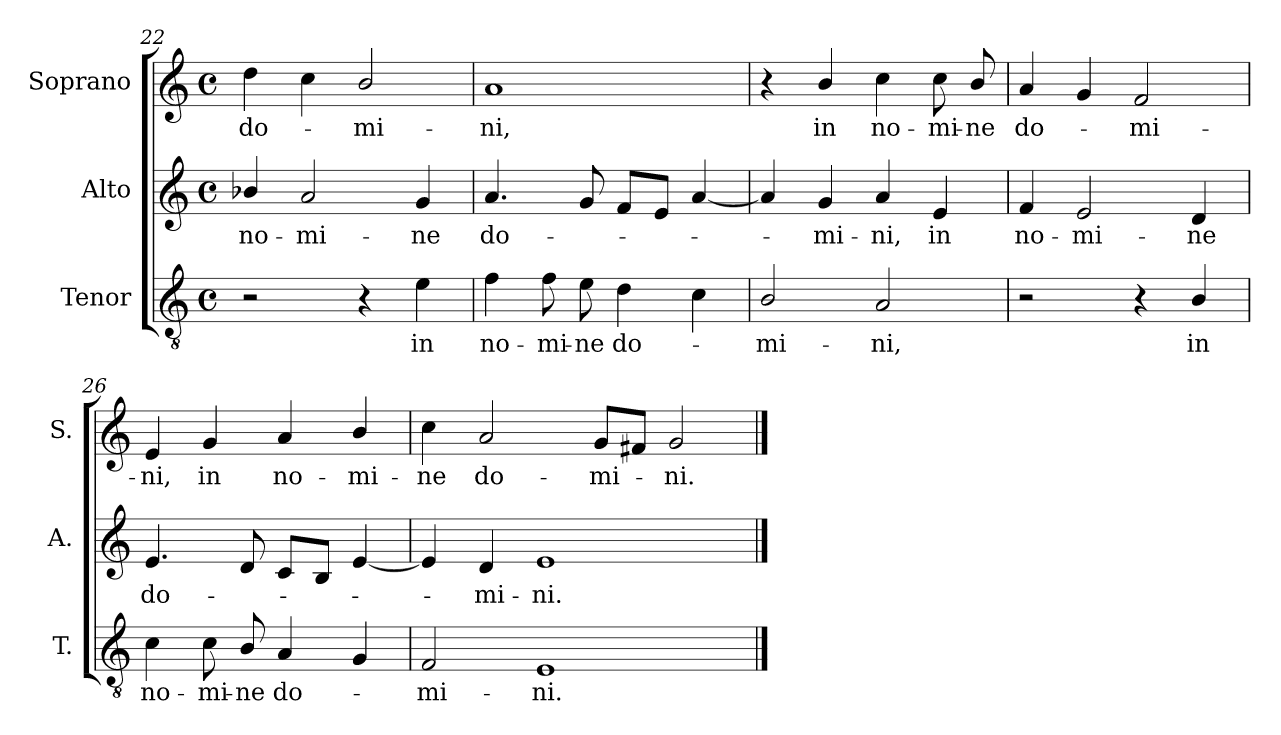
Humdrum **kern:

**kern	**text	**kern	**text	**kern	**text
*part3	*part3	*part2	*part2	*part1	*part1
*staff3	*staff3	*staff2	*staff2	*staff1	*staff1
*I"Tenor	*	*I"Alto	*	*I"Soprano	*
*I'T.	*	*I'A.	*	*I'S.	*
*clefGv2	*	*clefG2	*	*clefG2	*
*ITrd7c12	*	*	*	*	*
*k[]	*	*k[]	*	*k[]	*
*C:	*	*C:	*	*C:	*
*M4/4	*	*M4/4	*	*M4/4	*
*met(c)	*	*met(c)	*	*met(c)	*
=22	=22	=22	=22	=22	=22
!	!	!	!LO:LY:b:color=#000000	!	!
!	!	!	!	!	!LO:LY:b:color=#000000
2r	.	4b-Xi/	no-	4ddi\	do-
!	!	!	!LO:LY:b:color=#000000	!	!
.	.	2ai/	-mi-	4cci\	.
!	!	!	!	!	!LO:LY:b:color=#000000
4r	.	.	.	2bi/	-mi-
!	!LO:LY:b:color=#000000	!	!	!	!
!	!	!	!LO:LY:b:color=#000000	!	!
4Ei\	in	4gi/	-ne	.	.
=23	=23	=23	=23	=23	=23
!	!LO:LY:b:color=#000000	!	!	!	!
!	!	!	!LO:LY:b:color=#000000	!	!
!	!	!	!	!	!LO:LY:b:color=#000000
4Fi\	no-	4.ai/	do-	1ai	-ni,
!	!LO:LY:b:color=#000000	!	!	!	!
8Fi\	-mi-	.	.	.	.
!	!LO:LY:b:color=#000000	!	!	!	!
8Ei\	-ne	8gi/	.	.	.
!	!LO:LY:b:color=#000000	!	!	!	!
4Di\	do-	8fi/L	.	.	.
.	.	8ei/J	.	.	.
4Ci\	.	[4ai/	.	.	.
!!LO:LB:g=z
=24	=24	=24	=24	=24	=24
!	!LO:LY:b:color=#000000	!	!	!	!
2BBi/	-mi-	4ai/]	.	4r	.
!	!	!	!LO:LY:b:color=#000000	!	!
!	!	!	!	!	!LO:LY:b:color=#000000
.	.	4gi/	-mi-	4bi/	in
!	!LO:LY:b:color=#000000	!	!	!	!
!	!	!	!LO:LY:b:color=#000000	!	!
!	!	!	!	!	!LO:LY:b:color=#000000
2AAi/	-ni,	4ai/	-ni,	4cci\	no-
!	!	!	!LO:LY:b:color=#000000	!	!
!	!	!	!	!	!LO:LY:b:color=#000000
.	.	4ei/	in	8cci\	-mi-
!	!	!	!	!	!LO:LY:b:color=#000000
.	.	.	.	8bi/	-ne
=25	=25	=25	=25	=25	=25
!	!	!	!LO:LY:b:color=#000000	!	!
!	!	!	!	!	!LO:LY:b:color=#000000
2r	.	4fi/	no-	4ai/	do-
!	!	!	!LO:LY:b:color=#000000	!	!
.	.	2ei/	-mi-	4gi/	.
!	!	!	!	!	!LO:LY:b:color=#000000
4r	.	.	.	2fi/	-mi-
!	!LO:LY:b:color=#000000	!	!	!	!
!	!	!	!LO:LY:b:color=#000000	!	!
4BBi/	in	4di/	-ne	.	.
=26	=26	=26	=26	=26	=26
!	!LO:LY:b:color=#000000	!	!	!	!
!	!	!	!LO:LY:b:color=#000000	!	!
!	!	!	!	!	!LO:LY:b:color=#000000
4Ci\	no-	4.ei/	do-	4ei/	-ni,
!	!LO:LY:b:color=#000000	!	!	!	!
!	!	!	!	!	!LO:LY:b:color=#000000
8Ci\	-mi-	.	.	4gi/	in
!	!LO:LY:b:color=#000000	!	!	!	!
8BBi/	-ne	8di/	.	.	.
!	!LO:LY:b:color=#000000	!	!	!	!
!	!	!	!	!	!LO:LY:b:color=#000000
4AAi/	do-	8ci/L	.	4ai/	no-
.	.	8Bi/J	.	.	.
!	!	!	!	!	!LO:LY:b:color=#000000
4GGi/	.	[4ei/	.	4bi/	-mi-
=27	=27	=27	=27	=27	=27
!	!LO:LY:b:color=#000000	!	!	!	!
!	!	!	!	!	!LO:LY:b:color=#000000
2FFi/	-mi-	4ei/]	.	4cci\	-ne
!	!	!	!LO:LY:b:color=#000000	!	!
!	!	!	!	!	!LO:LY:b:color=#000000
.	.	4di/	-mi-	2ai/	do-
!	!LO:LY:b:color=#000000	!	!	!	!
!	!	!	!LO:LY:b:color=#000000	!	!
1EEi	-ni.	1ei	-ni.	.	.
!	!	!	!	!	!LO:LY:b:color=#000000
.	.	.	.	8gi/L	-mi-
.	.	.	.	8f#Xi/J	.
!	!	!	!	!	!LO:LY:b:color=#000000
.	.	.	.	2gi/	-ni.
==	==	==	==	==	==
*-	*-	*-	*-	*-	*-
